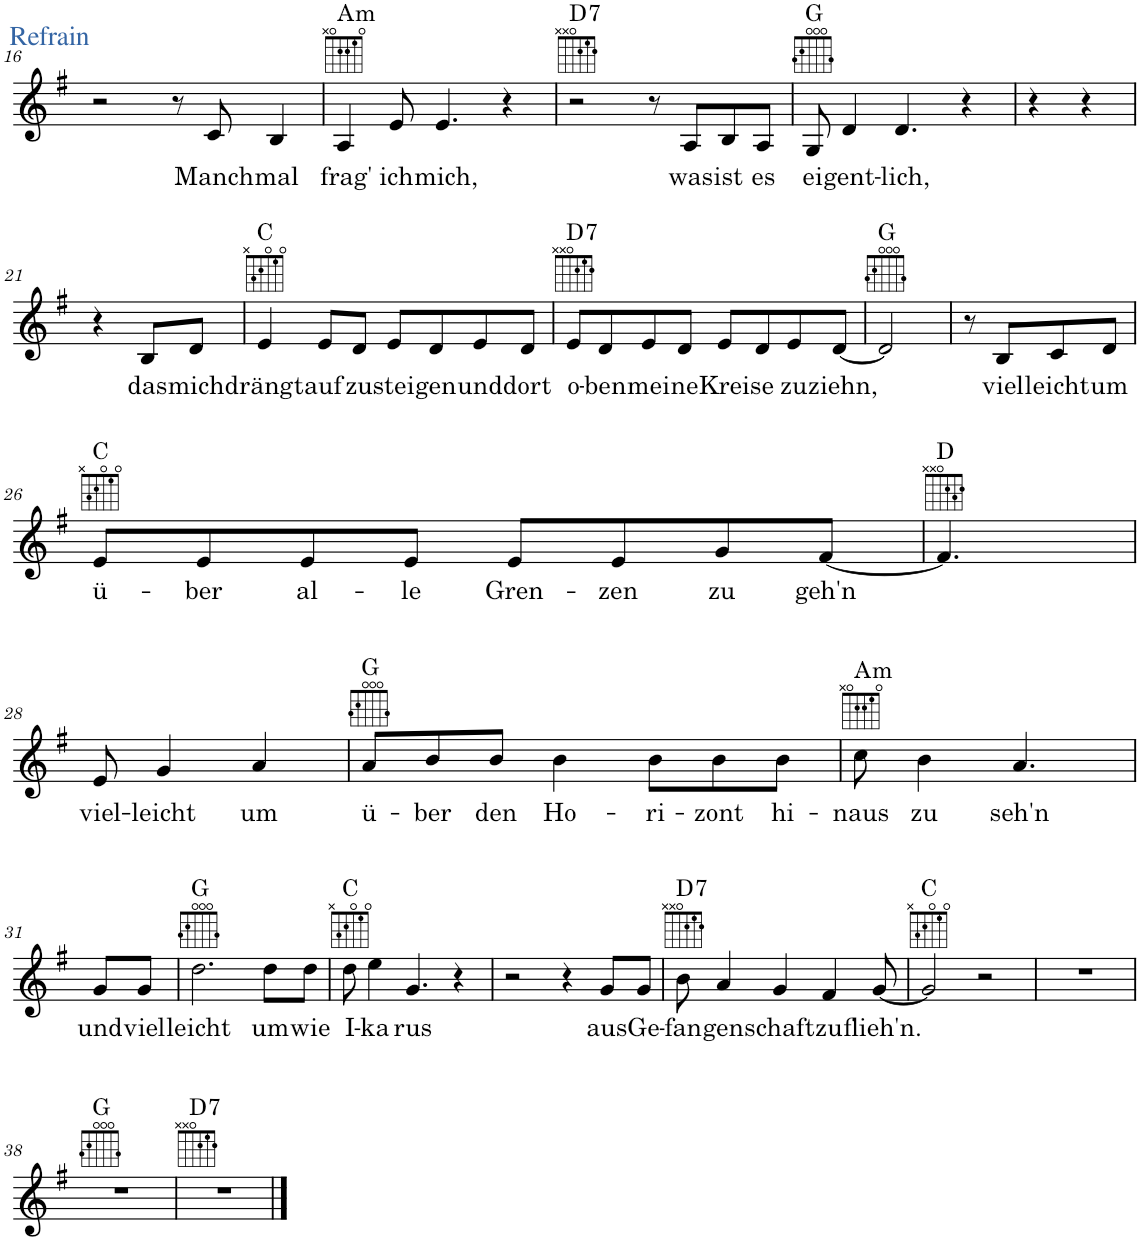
**kern	**text	**harte
*part1	*part1	*part1
*staff1	*staff1	*
*I"Stimme	*	*
*I'St.	*	*
!!LO:PB:g=z
*clefG2	*	*
*k[f#]	*	*
*M4/4	*	*
*met(c)	*	*
=16	=16	=16
!LO:TX:a:color=#3465A4:t=Refrain	!	!
2r	.	.
8r	.	.
!	!LO:LY:b	!
8c/	Manch-	.
!	!LO:LY:b	!
4B/	-mal	.
=17	=17	=17
!	!LO:LY:b	!LO:H:kt=m
4A/	frag'	A:min
!	!LO:LY:b	!
8e/	ich	.
!	!LO:LY:b	!
4.e/	mich,	.
4r	.	.
=18	=18	=18
!	!	!LO:H:kt=7
2r	.	D:7
8r	.	.
!	!LO:LY:b	!
8A/L	was	.
!	!LO:LY:b	!
8B/	ist	.
!	!LO:LY:b	!
8A/J	es	.
=19	=19	=19
!	!LO:LY:b	!
8G/	ei-	G:maj
!	!LO:LY:b	!
4d/	-gent-	.
!	!LO:LY:b	!
4.d/	-lich,	.
4r	.	.
=20	=20	=20
4r	.	.
4r	.	.
!!LO:LB:g=z
=21	=21	=21
4r	.	.
!	!LO:LY:b	!
8B/L	das	.
!	!LO:LY:b	!
8d/J	mich	.
=22	=22	=22
!	!LO:LY:b	!
4e/	drängt	C:maj
!	!LO:LY:b	!
8e/L	auf-	.
!	!LO:LY:b	!
8d/J	-zu-	.
!	!LO:LY:b	!
8e/L	-stei-	.
!	!LO:LY:b	!
8d/	-gen	.
!	!LO:LY:b	!
8e/	und	.
!	!LO:LY:b	!
8d/J	dort	.
=23	=23	=23
!	!LO:LY:b	!LO:H:kt=7
8e/L	o-	D:7
!	!LO:LY:b	!
8d/	-ben	.
!	!LO:LY:b	!
8e/	mei-	.
!	!LO:LY:b	!
8d/J	-ne	.
!	!LO:LY:b	!
8e/L	Krei-	.
!	!LO:LY:b	!
8d/	-se	.
!	!LO:LY:b	!
8e/	zu	.
!	!LO:LY:b	!
[8d/J	ziehn,	.
=24	=24	=24
2d/]	.	G:maj
=25	=25	=25
8r	.	.
!	!LO:LY:b	!
8B/L	viel-	.
!	!LO:LY:b	!
8c/	-leicht	.
!	!LO:LY:b	!
8d/J	um	.
!!LO:LB:g=z
=26	=26	=26
!	!LO:LY:b	!
8e/L	ü-	C:maj
!	!LO:LY:b	!
8e/	-ber	.
!	!LO:LY:b	!
8e/	al-	.
!	!LO:LY:b	!
8e/J	-le	.
!	!LO:LY:b	!
8e/L	Gren-	.
!	!LO:LY:b	!
8e/	-zen	.
!	!LO:LY:b	!
8g/	zu	.
!	!LO:LY:b	!
[8f#/J	geh'n	.
=27	=27	=27
4.f#/]	.	D:maj
!!LO:LB:g=z
=28	=28	=28
!	!LO:LY:b	!
8e/	viel-	.
!	!LO:LY:b	!
4g/	-leicht	.
!	!LO:LY:b	!
4a/	um	.
=29	=29	=29
!	!LO:LY:b	!
8a/L	ü-	G:maj
!	!LO:LY:b	!
8b/	-ber	.
!	!LO:LY:b	!
8b/J	den	.
!	!LO:LY:b	!
4b\	Ho-	.
!	!LO:LY:b	!
8b\L	-ri-	.
!	!LO:LY:b	!
8b\	-zont	.
!	!LO:LY:b	!
8b\J	hi-	.
=30	=30	=30
!	!LO:LY:b	!LO:H:kt=m
8cc\	-naus	A:min
!	!LO:LY:b	!
4b\	zu	.
!	!LO:LY:b	!
4.a/	seh'n	.
!!LO:LB:g=z
=31	=31	=31
!	!LO:LY:b	!
8g/L	und	.
!	!LO:LY:b	!
8g/J	viel-	.
=32	=32	=32
!	!LO:LY:b	!
2.dd\	-leicht	G:maj
!	!LO:LY:b	!
8dd\L	um	.
!	!LO:LY:b	!
8dd\J	wie	.
=33	=33	=33
!	!LO:LY:b	!
8dd\	I-	C:maj
!	!LO:LY:b	!
4ee\	-ka-	.
!	!LO:LY:b	!
4.g/	-rus	.
4r	.	.
=34	=34	=34
2r	.	.
4r	.	.
!	!LO:LY:b	!
8g/L	aus	.
!	!LO:LY:b	!
8g/J	Ge-	.
=35	=35	=35
!	!LO:LY:b	!LO:H:kt=7
8b\	-fan-	D:7
!	!LO:LY:b	!
4a/	-gen-	.
!	!LO:LY:b	!
4g/	-schaft	.
!	!LO:LY:b	!
4f#/	zu	.
!	!LO:LY:b	!
[8g/	flieh'n.	.
=36	=36	=36
2g/]	.	C:maj
2r	.	.
=37	=37	=37
1r	.	.
!!LO:LB:g=z
=38	=38	=38
1r	.	G:maj
=39	=39	=39
!	!	!LO:H:kt=7
1r	.	D:7
==	==	==
*-	*-	*-
